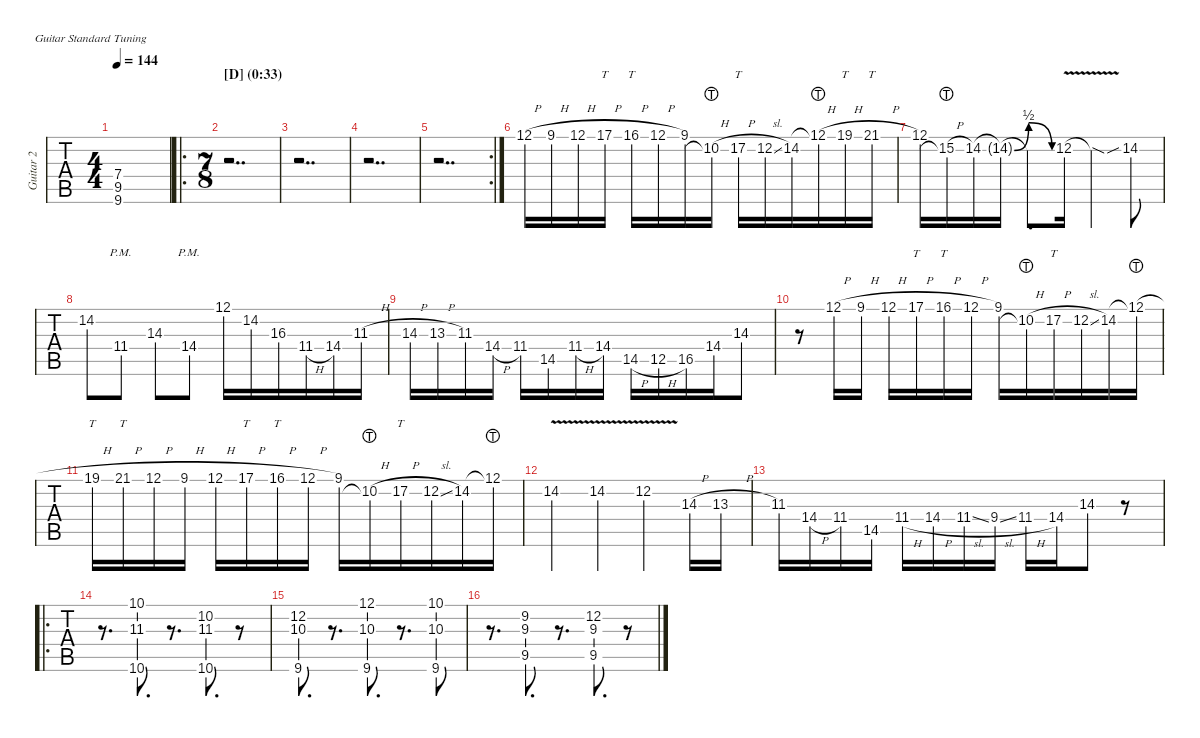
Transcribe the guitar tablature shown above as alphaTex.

\hideDynamics
\bracketExtendMode nobrackets
\multiTrackTrackNamePolicy allsystems
\firstSystemTrackNameMode fullname
\otherSystemsTrackNameMode fullname
\otherSystemsTrackNameOrientation horizontal
\track ("Guitar 2" "Guitar 2") {instrument acousticguitarsteel}
\staff {tabs}
\tuning (E4 B3 G3 D3 A2 E2)
\ts (4 4)
\scale
0.9765
\tempo 144
\accidentals auto
\clef g2
\ottava regular
\simile none
\ks c
(7.4 9.5{acc #} 9.6{acc #}).1{dy mf} |
\ro
\ts (7 8)
\beaming (8 2 2 3)
\section ("D" "(0:33)")
\scale
1.06189 r.2{dd} |
\scale
0.985553 r.2{dd} |
\scale
0.990885 r.2{dd} |
\rc 2
\scale
0.961673 r.2{dd} |
12.1{h}.16{instrument acousticguitarsteel} 9.1{h acc #}.16 12.1{h}.16 17.1{h}.16{tt} 16.1{h acc #}.16{tt} 12.1{h}.16 9.1{acc #}.16 10.2{h lht}.16 17.2{h}.16{tt} 12.2{sl}.16 14.2{acc #}.16 12.1{h lht}.16 19.1{h}.16{tt} 21.1{h acc #}.16{tt} |
12.1.16 15.2{h lht}.16 14.2{acc #}.16 14.2{be (bend 0 0 15 2) t acc #}.16 14.2{be (release 0 2 15 0) t}.8{d} 12.2{v}.16 12.2{v sod t}.4 14.2{sib acc #}.8 |
\scale
1.0216 14.2{acc #}.8 11.4{pm acc #}.8 14.3.8 14.4{pm}.8 12.1.16 14.2{acc #}.16 16.3.16 11.4{h acc #}.16 14.4.16 11.3{h acc #}.16 |
\scale
0.978404 14.3{h}.16 13.3{h acc #}.16 11.3{acc #}.16 14.4{h}.16 11.4{acc #}.16 14.5.16 11.4{h acc #}.16 14.4.16 14.5{h}.16 12.5{h}.16 16.5{acc #}.16 14.4.16 14.3.8 |
r.8 12.1{h}.16 9.1{h acc #}.16 12.1{h}.16 17.1{h}.16{tt} 16.1{h acc #}.16{tt} 12.1{h}.16 9.1{acc #}.16 10.2{h lht}.16 17.2{h}.16{tt} 12.2{sl}.16 14.2{acc #}.16 12.1{h lht}.16 |
19.1{h}.16{tt} 21.1{h acc #}.16{tt} 12.1{h}.16 9.1{h acc #}.16 12.1{h}.16 17.1{h}.16{tt} 16.1{h acc #}.16{tt} 12.1{h}.16 9.1{acc #}.16 10.2{h lht}.16 17.2{h}.16{tt} 12.2{sl}.16 14.2{acc #}.16 12.1{lht}.16 |
\scale
1.02693 14.2{v acc #}.4 14.2{v acc #}.4 12.2{v}.4 14.3{h}.16 13.3{h acc #}.16 |
\scale
0.973071 11.3{acc #}.16 14.4{h}.16 11.4{acc #}.16 14.5.16 11.4{h acc #}.16 14.4{h}.16 11.4{sl acc #}.16 9.4{sl}.16 11.4{h acc #}.16 14.4.16 14.3.8 r.8 |
\ro
\scale
1.06562 r.8{d instrument acousticguitarsteel} (10.1 11.3{acc #} 10.6).8{d} r.8{d} (10.2 11.3{acc #} 10.6).8{d} r.8 |
\scale
0.969907 (12.2 10.3 9.6{acc #}).8{d} r.8{d} (12.1 10.3 9.6{acc #}).8{d} r.8{d} (10.1 10.3 9.6{acc #}).8 |
\scale
0.991238 r.8{d} (9.2{acc #} 9.3 9.5{acc #}).8{d} r.8{d} (9.3 12.2 9.5{acc #}).8{d} r.8
